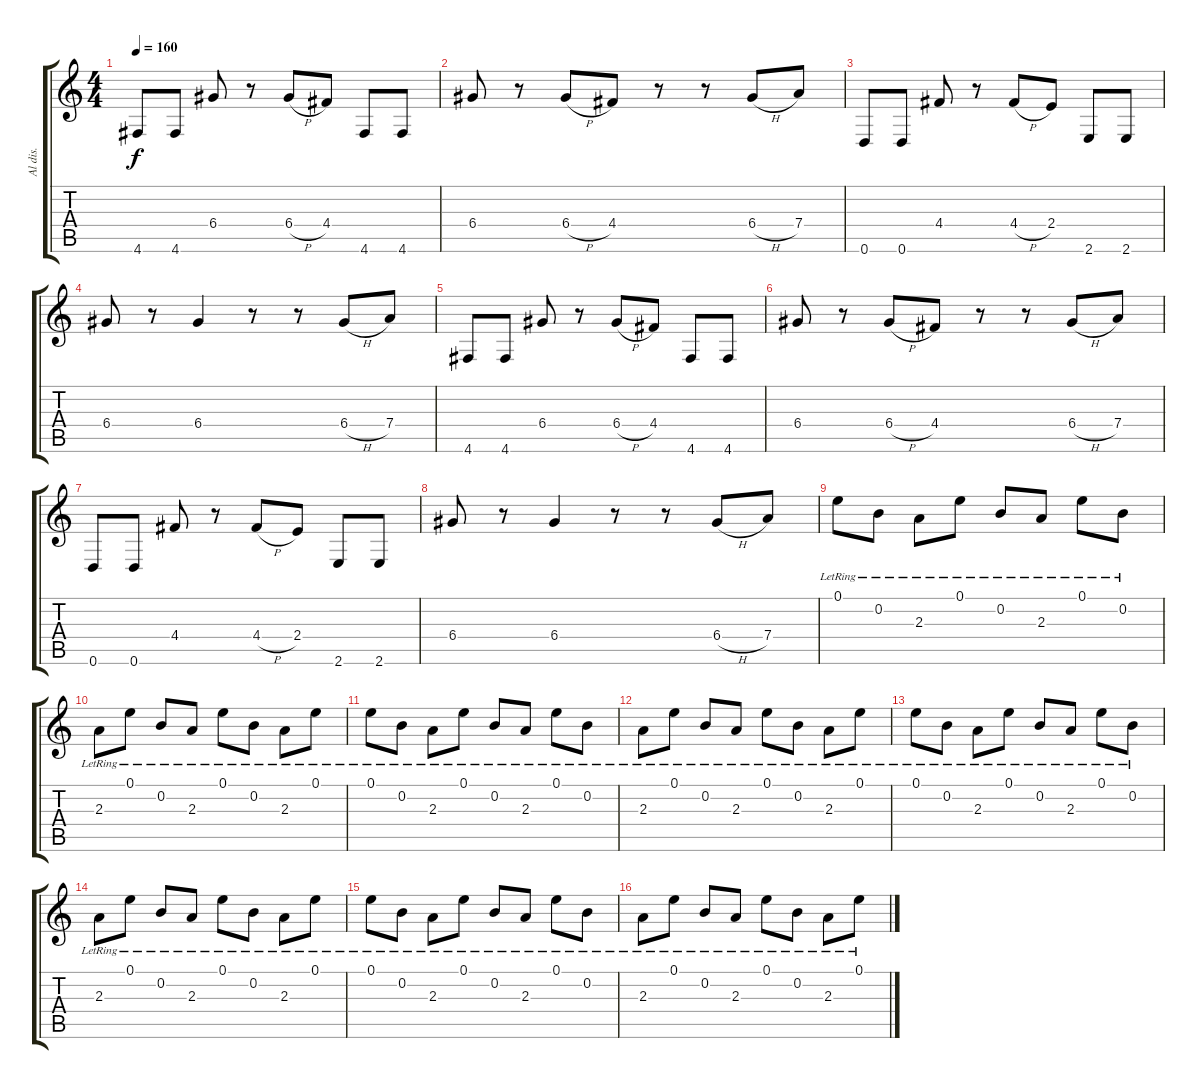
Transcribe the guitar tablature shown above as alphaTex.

\track ("Al dis." "Al dis.") {instrument distortionguitar}
\staff {score tabs}
\tuning (E4 B3 G3 D3 A2 D2) {hide}
\ts (4 4)
\tempo 160
\clef g2
\ks c
4.6.8{dy f} 4.6.8 6.4.8 r.8 6.4{h}.8 4.4.8 4.6.8 4.6.8 |
6.4.8 r.8 6.4{h}.8 4.4.8 r.8 r.8 6.4{h}.8 7.4.8 |
0.6.8 0.6.8 4.4.8 r.8 4.4{h}.8 2.4.8 2.6.8 2.6.8 |
6.4.8 r.8 6.4.4 r.8 r.8 6.4{h}.8 7.4.8 |
4.6.8 4.6.8 6.4.8 r.8 6.4{h}.8 4.4.8 4.6.8 4.6.8 |
6.4.8 r.8 6.4{h}.8 4.4.8 r.8 r.8 6.4{h}.8 7.4.8 |
0.6.8 0.6.8 4.4.8 r.8 4.4{h}.8 2.4.8 2.6.8 2.6.8 |
6.4.8 r.8 6.4.4 r.8 r.8 6.4{h}.8 7.4.8 |
0.1{lr}.8 0.2{lr}.8 2.3{lr}.8 0.1{lr}.8 0.2{lr}.8 2.3{lr}.8 0.1{lr}.8 0.2{lr}.8 |
2.3{lr}.8 0.1{lr}.8 0.2{lr}.8 2.3{lr}.8 0.1{lr}.8 0.2{lr}.8 2.3{lr}.8 0.1{lr}.8 |
0.1{lr}.8 0.2{lr}.8 2.3{lr}.8 0.1{lr}.8 0.2{lr}.8 2.3{lr}.8 0.1{lr}.8 0.2{lr}.8 |
2.3{lr}.8 0.1{lr}.8 0.2{lr}.8 2.3{lr}.8 0.1{lr}.8 0.2{lr}.8 2.3{lr}.8 0.1{lr}.8 |
0.1{lr}.8 0.2{lr}.8 2.3{lr}.8 0.1{lr}.8 0.2{lr}.8 2.3{lr}.8 0.1{lr}.8 0.2{lr}.8 |
2.3{lr}.8 0.1{lr}.8 0.2{lr}.8 2.3{lr}.8 0.1{lr}.8 0.2{lr}.8 2.3{lr}.8 0.1{lr}.8 |
0.1{lr}.8 0.2{lr}.8 2.3{lr}.8 0.1{lr}.8 0.2{lr}.8 2.3{lr}.8 0.1{lr}.8 0.2{lr}.8 |
2.3{lr}.8 0.1{lr}.8 0.2{lr}.8 2.3{lr}.8 0.1{lr}.8 0.2{lr}.8 2.3{lr}.8 0.1{lr}.8
